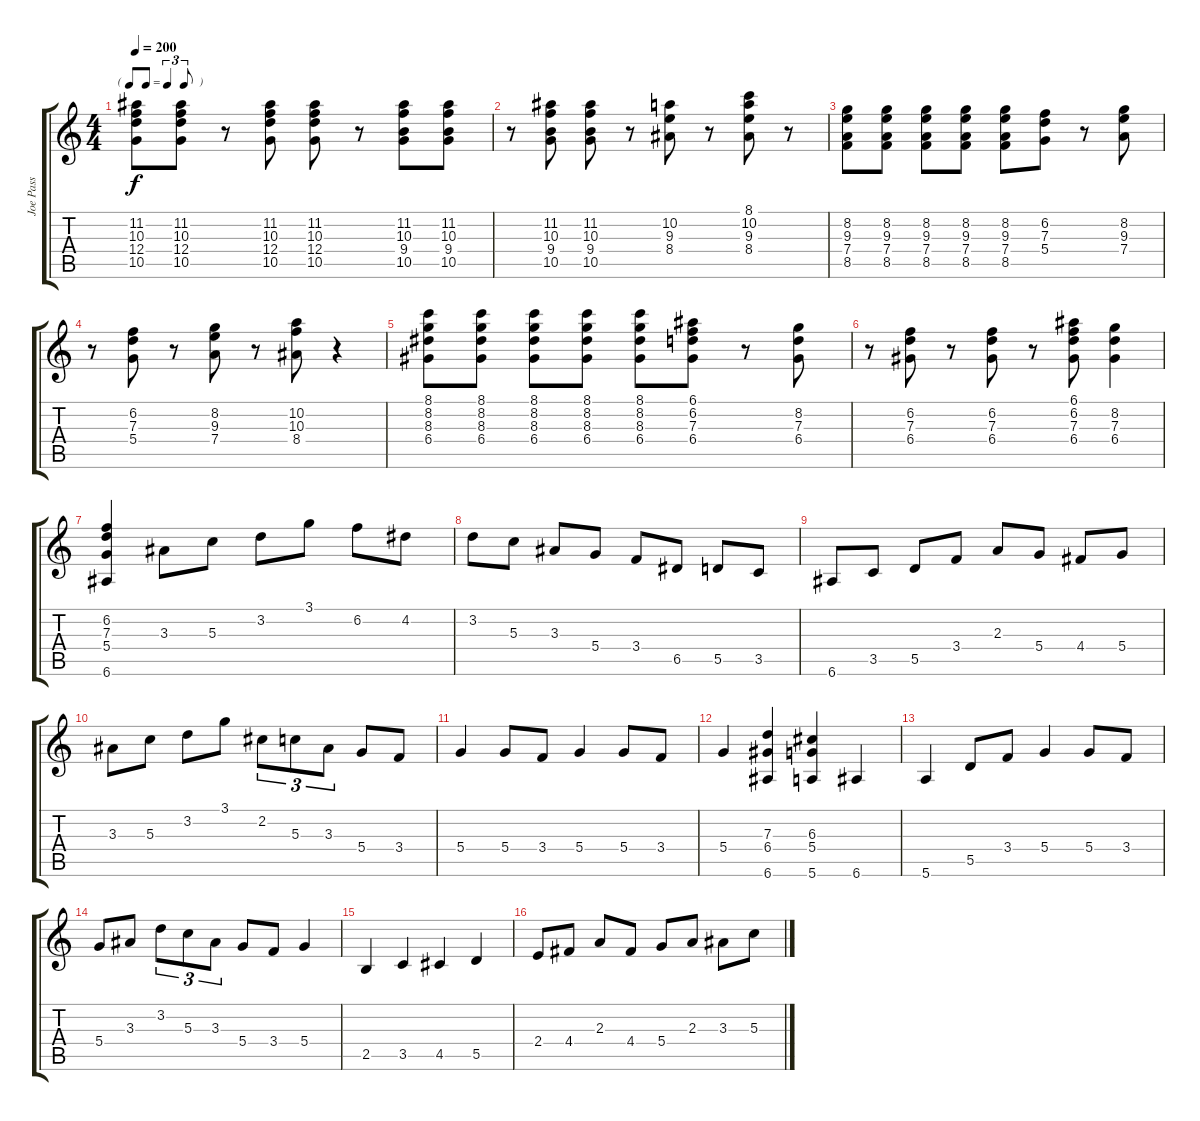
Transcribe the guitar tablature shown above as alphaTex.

\track ("Joe Pass" "Joe Pass") {instrument electricguitarjazz}
\staff {score tabs}
\tuning (E4 B3 G3 D3 A2 E2) {hide}
\ts (4 4)
\tf triplet8th
\tempo 200
\clef g2
\ks c
(11.2 10.3 12.4 10.5).8{dy f} (11.2 10.3 12.4 10.5).8 r.8 (11.2 10.3 12.4 10.5).8 (11.2 10.3 12.4 10.5).8 r.8 (11.2 10.3 9.4 10.5).8 (11.2 10.3 9.4 10.5).8 |
r.8 (11.2 10.3 9.4 10.5).8 (11.2 10.3 9.4 10.5).8 r.8 (10.2 9.3 8.4).8 r.8 (8.1 10.2 9.3 8.4).8 r.8 |
(8.2 9.3 7.4 8.5).8 (8.2 9.3 7.4 8.5).8 (8.2 9.3 7.4 8.5).8 (8.2 9.3 7.4 8.5).8 (8.2 9.3 7.4 8.5).8 (6.2 7.3 5.4).8 r.8 (8.2 9.3 7.4).8 |
r.8 (6.2 7.3 5.4).8 r.8 (8.2 9.3 7.4).8 r.8 (10.2 10.3 8.4).8 r.4 |
(8.1 8.2 8.3 6.4).8 (8.1 8.2 8.3 6.4).8 (8.1 8.2 8.3 6.4).8 (8.1 8.2 8.3 6.4).8 (8.1 8.2 8.3 6.4).8 (6.1 6.2 7.3 6.4).8 r.8 (8.2 7.3 6.4).8 |
r.8 (6.2 7.3 6.4).8 r.8 (6.2 7.3 6.4).8 r.8 (6.1 6.2 7.3 6.4).8 (8.2 7.3 6.4).4 |
(6.2 7.3 5.4 6.6).4 3.3.8 5.3.8 3.2.8 3.1.8 6.2.8 4.2.8 |
3.2.8 5.3.8 3.3.8 5.4.8 3.4.8 6.5.8 5.5.8 3.5.8 |
6.6.8 3.5.8 5.5.8 3.4.8 2.3.8 5.4.8 4.4.8 5.4.8 |
3.3.8 5.3.8 3.2.8 3.1.8 2.2.8{tu (3 2)} 5.3.8{tu (3 2)} 3.3.8{tu (3 2)} 5.4.8 3.4.8 |
5.4.4 5.4.8 3.4.8 5.4.4 5.4.8 3.4.8 |
5.4.4 (7.3 6.4 6.6).4 (6.3 5.4 5.6).4 6.6.4 |
5.6.4 5.5.8 3.4.8 5.4.4 5.4.8 3.4.8 |
5.4.8 3.3.8 3.2.8{tu (3 2)} 5.3.8{tu (3 2)} 3.3.8{tu (3 2)} 5.4.8 3.4.8 5.4.4 |
2.5.4 3.5.4 4.5.4 5.5.4 |
2.4.8 4.4.8 2.3.8 4.4.8 5.4.8 2.3.8 3.3.8 5.3.8
